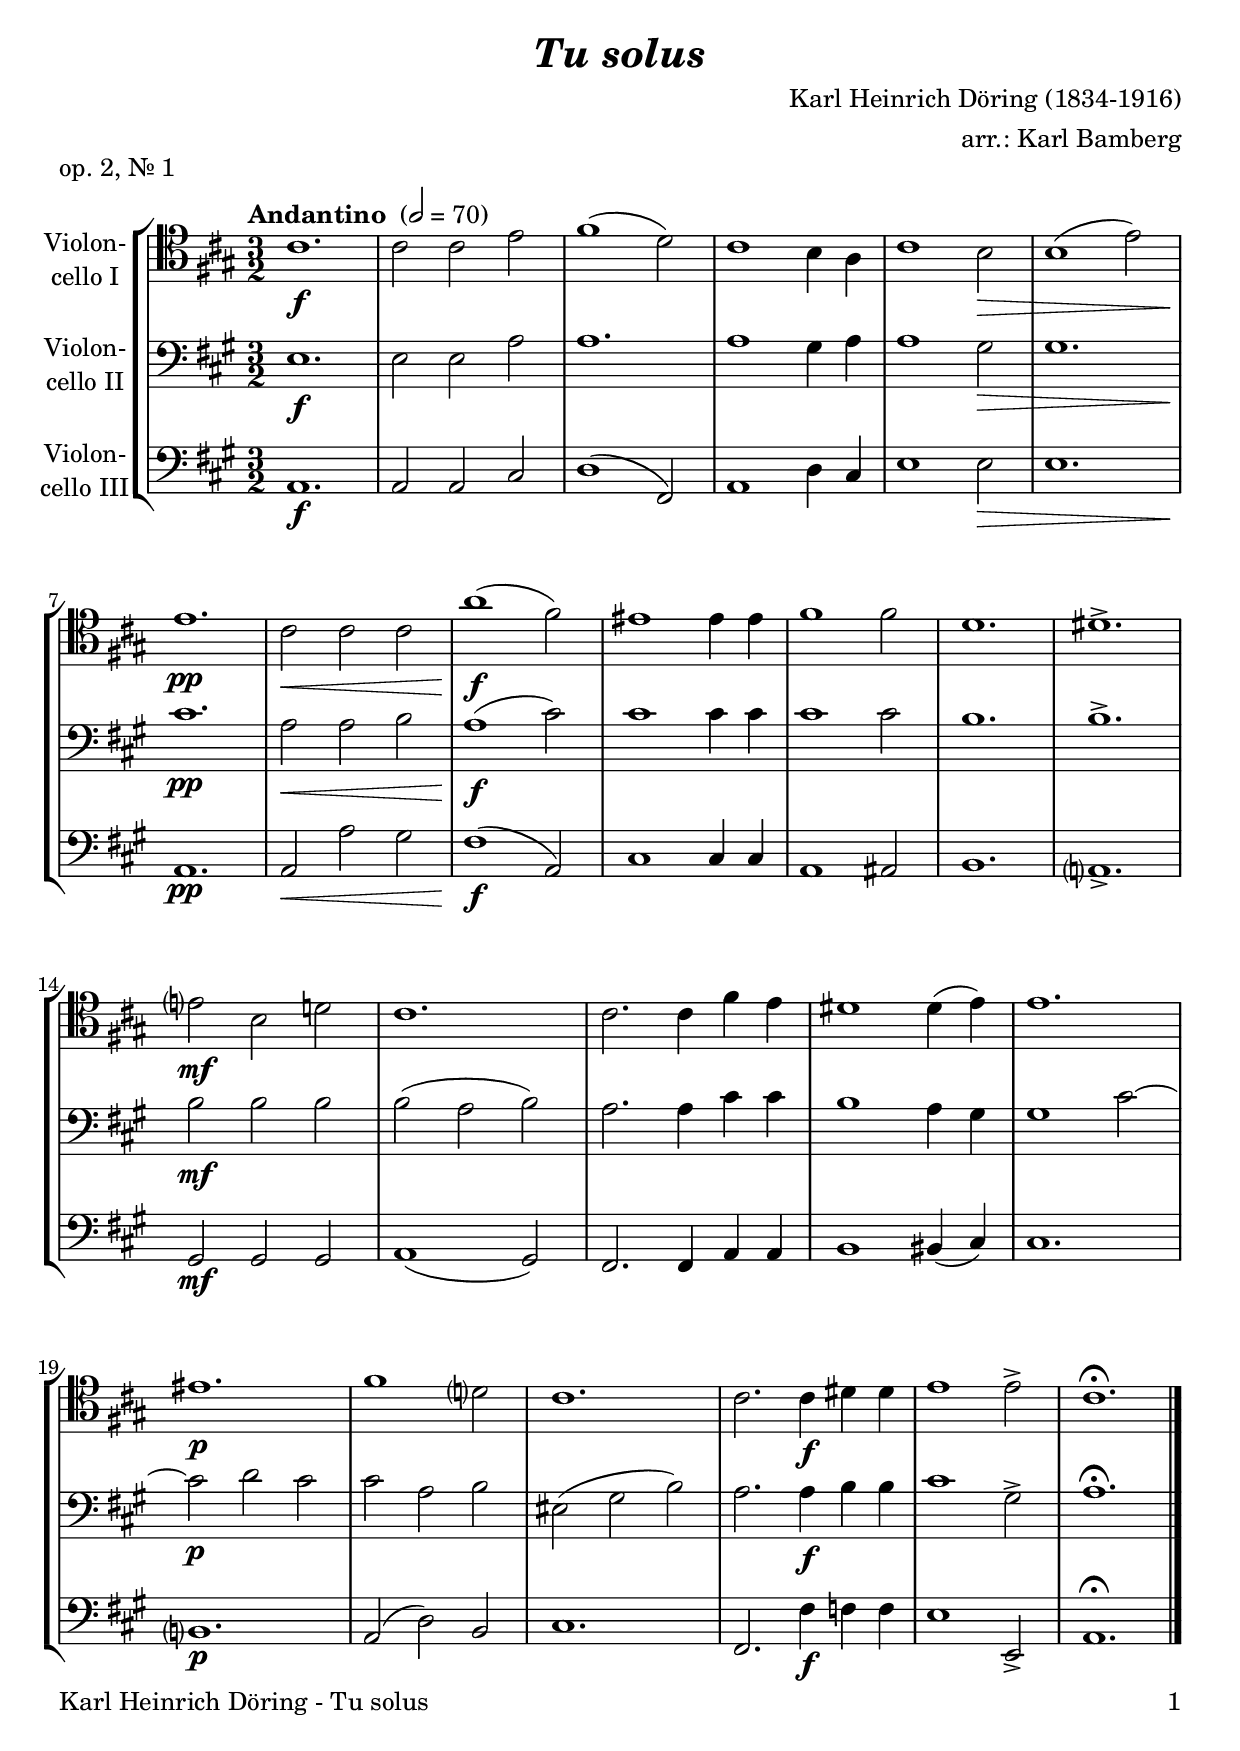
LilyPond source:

\version "2.18.2"
\include "deutsch.ly"
  
#(set-global-staff-size 22)

\header {
  title     = \markup \bold \italic "Tu solus"
  composer  = "Karl Heinrich Döring (1834-1916)"
  arranger  = "arr.: Karl Bamberg"
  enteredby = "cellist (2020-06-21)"
  piece     = "op. 2, Nr. 1"
}

voiceconsts = {
  \key a \major
  \time 3/2
  \clef "bass"
%  \numericTimeSignature
  \compressFullBarRests
  % Set default beaming for all staves
%  \set Timing.beamExceptions = #'()
%  \set Timing.baseMoment     = #(ly:make-moment 1 4)
%  \set Timing.beatStructure  = #'(1 1 1)
  \tempo "Andantino " 2=70
}

micl = "clarinet"
mifl = "flute"
miob = "oboe"
mifh = "french horn"
misx = "tenor sax"
mist = "string ensemble 1"
miba = "cello"

va = \relative c' {
  \voiceconsts
  \clef "tenor"
  
  cis1.\f
  cis2 cis e
  fis1( d2)
  cis1 h4 a
  cis1 h2\>
  h1( e2)
  e1.\!\pp
  cis2\< cis cis

  a'1(\!\f fis2)
  eis1 eis4 eis
  fis1 fis2
  d1.
  dis->
  e?2\mf h d!
  cis1.
  cis2. cis4 fis e

  dis1 dis4( e)
  e1.
  eis\p
  fis1 d?2
  cis1.
  cis2. cis4\f dis dis
  e1 e2->
  cis1.\fermata \bar "|."
}

vb = \relative c {
  \voiceconsts

  e1.\f
  e2 e a
  a1.
  a1 gis4 a
  a1 gis2\>
  gis1.
  cis\!\pp
  a2\< a h

  a1(\!\f cis2)
  cis1 cis4 cis
  cis1 cis2
  h1.
  h->
  h2\mf h h
  h( a h)
  a2. a4 cis cis

  h1 a4 gis
  gis1 cis2~
  cis\p d cis
  cis a h
  eis,( gis h)
  a2. a4\f h h
  cis1 gis2->
  a1.\fermata \bar "|."
}

vc = \relative c {
  \voiceconsts

  a1.\f
  a2 a cis
  d1( fis,2)
  a1 d4 cis
  e1 e2\>
  e1.
  a,\!\pp
  a2\< a' gis

  fis1(\!\f a,2)
  cis1 cis4 cis
  a1 ais2
  h1.
  a?->
  gis2\mf gis gis
  a1( gis2)
  fis2. fis4 a a

  h1 his4( cis)
  cis1.
  h?\p
  a2( d) h
  cis1.
  fis,2. fis'4\f f f
  e1 e,2->
  a1.\fermata \bar "|."
}


music = \new StaffGroup <<
      \new Staff {
	\set Staff.midiInstrument = \miba
	\set Staff.instrumentName = \markup \center-column { "Violon-" "cello I" }
	\transpose a a { \va }
      }

      \new Staff {
	\set Staff.midiInstrument = \miba
	\set Staff.instrumentName = \markup \center-column { "Violon-" "cello II" }
	\transpose a a { \vb }
      }

      \new Staff {
	\set Staff.midiInstrument = \miba
	\set Staff.instrumentName = \markup \center-column { "Violon-" "cello III" }
	\transpose a a { \vc }
      }
>>

\book {
   \paper {
    print-page-number = ##t
    print-first-page-number = ##t
    ragged-last-bottom = ##f
    oddHeaderMarkup = \markup \null
    evenHeaderMarkup = \markup \null
    oddFooterMarkup = \markup {
      \fill-line {
        \on-the-fly #print-page-number-check-first
        "Karl Heinrich Döring - Tu solus" \fromproperty #'page:page-number-string
      }
    }
    evenFooterMarkup = \oddFooterMarkup
  } \score {
    \music
    \layout {}
  }

  \score {
    \unfoldRepeats \music

    \midi {
      \context {
        \Score
      }
    }
  }
}